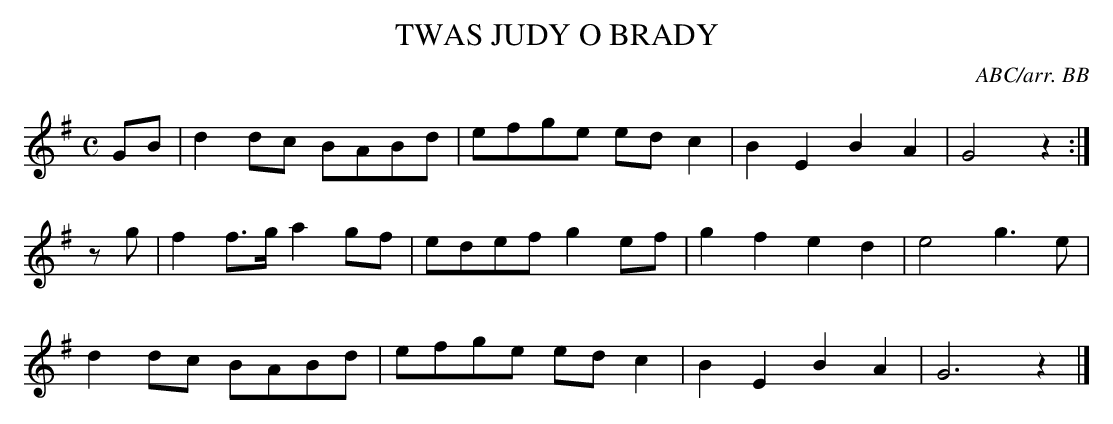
X:1
T:TWAS JUDY O BRADY
C:ABC/arr. BB
song.
M:C
L:1/8
K:G
GB|d2dc BABd|efge edc2|B2E2 B2A2|G4 z2 :|
zg|f2f>g a2gf|edef g2ef|g2f2 e2d2|e4 g3e|
d2dc BABd|efge edc2|B2E2 B2A2|G6 z2 |]
